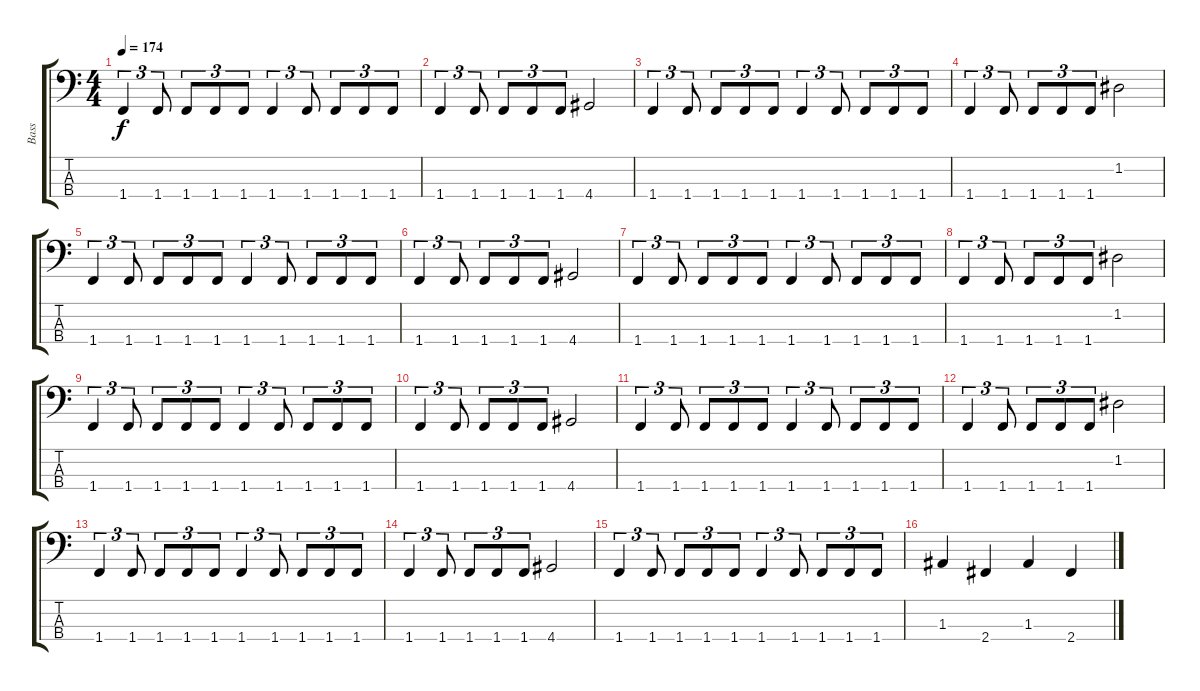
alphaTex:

\track ("Bass" "Bass") {instrument electricbassfinger}
\staff {score tabs}
\tuning (G2 D2 A1 E1) {hide}
\ts (4 4)
\tempo 174
\clef f4
\ks c
1.4.4{tu (3 2) dy f} 1.4.8{tu (3 2)} 1.4.8{tu (3 2)} 1.4.8{tu (3 2)} 1.4.8{tu (3 2)} 1.4.4{tu (3 2)} 1.4.8{tu (3 2)} 1.4.8{tu (3 2)} 1.4.8{tu (3 2)} 1.4.8{tu (3 2)} |
1.4.4{tu (3 2)} 1.4.8{tu (3 2)} 1.4.8{tu (3 2)} 1.4.8{tu (3 2)} 1.4.8{tu (3 2)} 4.4.2 |
1.4.4{tu (3 2)} 1.4.8{tu (3 2)} 1.4.8{tu (3 2)} 1.4.8{tu (3 2)} 1.4.8{tu (3 2)} 1.4.4{tu (3 2)} 1.4.8{tu (3 2)} 1.4.8{tu (3 2)} 1.4.8{tu (3 2)} 1.4.8{tu (3 2)} |
1.4.4{tu (3 2)} 1.4.8{tu (3 2)} 1.4.8{tu (3 2)} 1.4.8{tu (3 2)} 1.4.8{tu (3 2)} 1.2.2 |
1.4.4{tu (3 2)} 1.4.8{tu (3 2)} 1.4.8{tu (3 2)} 1.4.8{tu (3 2)} 1.4.8{tu (3 2)} 1.4.4{tu (3 2)} 1.4.8{tu (3 2)} 1.4.8{tu (3 2)} 1.4.8{tu (3 2)} 1.4.8{tu (3 2)} |
1.4.4{tu (3 2)} 1.4.8{tu (3 2)} 1.4.8{tu (3 2)} 1.4.8{tu (3 2)} 1.4.8{tu (3 2)} 4.4.2 |
1.4.4{tu (3 2)} 1.4.8{tu (3 2)} 1.4.8{tu (3 2)} 1.4.8{tu (3 2)} 1.4.8{tu (3 2)} 1.4.4{tu (3 2)} 1.4.8{tu (3 2)} 1.4.8{tu (3 2)} 1.4.8{tu (3 2)} 1.4.8{tu (3 2)} |
1.4.4{tu (3 2)} 1.4.8{tu (3 2)} 1.4.8{tu (3 2)} 1.4.8{tu (3 2)} 1.4.8{tu (3 2)} 1.2.2 |
1.4.4{tu (3 2)} 1.4.8{tu (3 2)} 1.4.8{tu (3 2)} 1.4.8{tu (3 2)} 1.4.8{tu (3 2)} 1.4.4{tu (3 2)} 1.4.8{tu (3 2)} 1.4.8{tu (3 2)} 1.4.8{tu (3 2)} 1.4.8{tu (3 2)} |
1.4.4{tu (3 2)} 1.4.8{tu (3 2)} 1.4.8{tu (3 2)} 1.4.8{tu (3 2)} 1.4.8{tu (3 2)} 4.4.2 |
1.4.4{tu (3 2)} 1.4.8{tu (3 2)} 1.4.8{tu (3 2)} 1.4.8{tu (3 2)} 1.4.8{tu (3 2)} 1.4.4{tu (3 2)} 1.4.8{tu (3 2)} 1.4.8{tu (3 2)} 1.4.8{tu (3 2)} 1.4.8{tu (3 2)} |
1.4.4{tu (3 2)} 1.4.8{tu (3 2)} 1.4.8{tu (3 2)} 1.4.8{tu (3 2)} 1.4.8{tu (3 2)} 1.2.2 |
1.4.4{tu (3 2)} 1.4.8{tu (3 2)} 1.4.8{tu (3 2)} 1.4.8{tu (3 2)} 1.4.8{tu (3 2)} 1.4.4{tu (3 2)} 1.4.8{tu (3 2)} 1.4.8{tu (3 2)} 1.4.8{tu (3 2)} 1.4.8{tu (3 2)} |
1.4.4{tu (3 2)} 1.4.8{tu (3 2)} 1.4.8{tu (3 2)} 1.4.8{tu (3 2)} 1.4.8{tu (3 2)} 4.4.2 |
1.4.4{tu (3 2)} 1.4.8{tu (3 2)} 1.4.8{tu (3 2)} 1.4.8{tu (3 2)} 1.4.8{tu (3 2)} 1.4.4{tu (3 2)} 1.4.8{tu (3 2)} 1.4.8{tu (3 2)} 1.4.8{tu (3 2)} 1.4.8{tu (3 2)} |
1.3.4 2.4.4 1.3.4 2.4.4
